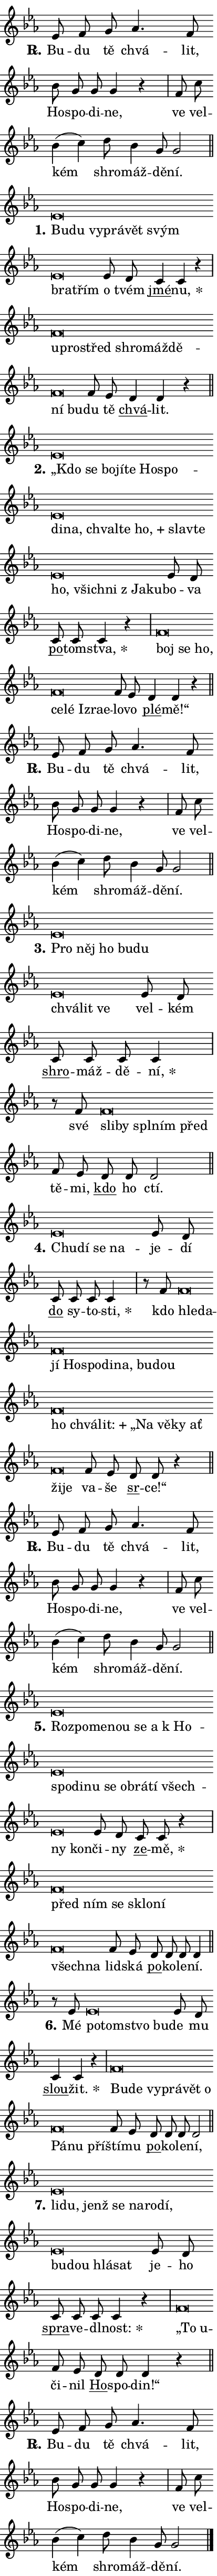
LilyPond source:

\version "2.24.0"
\header { tagline = "" }
\paper {
  indent = 0\cm
  top-margin = 0\cm
  right-margin = 0.13\cm % to fit lyric hyphens
  bottom-margin = 0\cm
  left-margin = 0\cm
  paper-width = 7\cm
  page-breaking = #ly:one-page-breaking
  system-system-spacing.basic-distance = #11
  score-system-spacing.basic-distance = #11
  ragged-last = ##f
}


%% Author: Thomas Morley
%% https://lists.gnu.org/archive/html/lilypond-user/2020-05/msg00002.html
#(define (line-position grob)
"Returns position of @var[grob} in current system:
   @code{'start}, if at first time-step
   @code{'end}, if at last time-step
   @code{'middle} otherwise
"
  (let* ((col (ly:item-get-column grob))
         (ln (ly:grob-object col 'left-neighbor))
         (rn (ly:grob-object col 'right-neighbor))
         (col-to-check-left (if (ly:grob? ln) ln col))
         (col-to-check-right (if (ly:grob? rn) rn col))
         (break-dir-left
           (and
             (ly:grob-property col-to-check-left 'non-musical #f)
             (ly:item-break-dir col-to-check-left)))
         (break-dir-right
           (and
             (ly:grob-property col-to-check-right 'non-musical #f)
             (ly:item-break-dir col-to-check-right))))
        (cond ((eqv? 1 break-dir-left) 'start)
              ((eqv? -1 break-dir-right) 'end)
              (else 'middle))))

#(define (tranparent-at-line-position vctor)
  (lambda (grob)
  "Relying on @code{line-position} select the relevant enry from @var{vctor}.
Used to determine transparency,"
    (case (line-position grob)
      ((end) (not (vector-ref vctor 0)))
      ((middle) (not (vector-ref vctor 1)))
      ((start) (not (vector-ref vctor 2))))))

noteHeadBreakVisibility =
#(define-music-function (break-visibility)(vector?)
"Makes @code{NoteHead}s transparent relying on @var{break-visibility}"
#{
  \override NoteHead.transparent =
    #(tranparent-at-line-position break-visibility)
#})

#(define delete-ledgers-for-transparent-note-heads
  (lambda (grob)
    "Reads whether a @code{NoteHead} is transparent.
If so this @code{NoteHead} is removed from @code{'note-heads} from
@var{grob}, which is supposed to be @code{LedgerLineSpanner}.
As a result ledgers are not printed for this @code{NoteHead}"
    (let* ((nhds-array (ly:grob-object grob 'note-heads))
           (nhds-list
             (if (ly:grob-array? nhds-array)
                 (ly:grob-array->list nhds-array)
                 '()))
           ;; Relies on the transparent-property being done before
           ;; Staff.LedgerLineSpanner.after-line-breaking is executed.
           ;; This is fragile ...
           (to-keep
             (remove
               (lambda (nhd)
                 (ly:grob-property nhd 'transparent #f))
               nhds-list)))
      ;; TODO find a better method to iterate over grob-arrays, similiar
      ;; to filter/remove etc for lists
      ;; For now rebuilt from scratch
      (set! (ly:grob-object grob 'note-heads)  '())
      (for-each
        (lambda (nhd)
          (ly:pointer-group-interface::add-grob grob 'note-heads nhd))
        to-keep))))

squashNotes = {
  \override NoteHead.X-extent = #'(-0.2 . 0.2)
  \override NoteHead.Y-extent = #'(-0.75 . 0)
  \override NoteHead.stencil =
    #(lambda (grob)
       (let ((pos (ly:grob-property grob 'staff-position)))
         (begin
           (if (< pos -7) (display "ERROR: Lower brevis then expected\n") (display ""))
           (if (<= pos -6) ly:text-interface::print ly:note-head::print))))
}
unSquashNotes = {
  \revert NoteHead.X-extent
  \revert NoteHead.Y-extent
  \revert NoteHead.stencil
}

hideNotes = \noteHeadBreakVisibility #begin-of-line-visible
unHideNotes = \noteHeadBreakVisibility #all-visible

% work-around for resetting accidentals
% https://lilypond.org/doc/v2.23/Documentation/notation/displaying-rhythms#unmetered-music
cadenzaMeasure = {
  \cadenzaOff
  \partial 1024 s1024
  \cadenzaOn
}

#(define-markup-command (accent layout props text) (markup?)
  "Underline accented syllable"
  (interpret-markup layout props
    #{\markup \override #'(offset . 4.3) \underline { #text }#}))

responsum = \markup \concat {
  "R" \hspace #-1.05 \path #0.1 #'((moveto 0 0.07) (lineto 0.9 0.8)) \hspace #0.05 "."
}

spaceSize = #0.6828661417322834 % exact space size for TeX Gyre Schola

\layout {
  \context {
    \Staff
    \remove "Time_signature_engraver"
    \override LedgerLineSpanner.after-line-breaking = #delete-ledgers-for-transparent-note-heads
  }
  \context {
    \Lyrics {
      \override LyricSpace.minimum-distance = \spaceSize
      \override LyricText.font-name = #"TeX Gyre Schola"
      \override LyricText.font-size = 1
      \override StanzaNumber.font-name = #"TeX Gyre Schola Bold"
      \override StanzaNumber.font-size = 1
    }
  }
  \context {
    \Score 
    \override NoteHead.text =
      #(lambda (grob) 
        (let ((pos (ly:grob-property grob 'staff-position)))
          #{\markup {
            \combine
              \halign #-0.55 \raise #(if (= pos -6) 0 0.5) \override #'(thickness . 2) \draw-line #'(3.2 . 0)
              \musicglyph "noteheads.sM1"
          }#}))
  }
}

% magnetic-lyrics.ily
%
%   written by
%     Jean Abou Samra <jean@abou-samra.fr>
%     Werner Lemberg <wl@gnu.org>
%
%   adapted by
%     Jiri Hon <jiri.hon@gmail.com>
%
% Version 2022-Apr-15

% https://www.mail-archive.com/lilypond-user@gnu.org/msg149350.html

#(define (Left_hyphen_pointer_engraver context)
   "Collect syllable-hyphen-syllable occurrences in lyrics and store
them in properties.  This engraver only looks to the left.  For
example, if the lyrics input is @code{foo -- bar}, it does the
following.

@itemize @bullet
@item
Set the @code{text} property of the @code{LyricHyphen} grob between
@q{foo} and @q{bar} to @code{foo}.

@item
Set the @code{left-hyphen} property of the @code{LyricText} grob with
text @q{foo} to the @code{LyricHyphen} grob between @q{foo} and
@q{bar}.
@end itemize

Use this auxiliary engraver in combination with the
@code{lyric-@/text::@/apply-@/magnetic-@/offset!} hook."
   (let ((hyphen #f)
         (text #f))
     (make-engraver
      (acknowledgers
       ((lyric-syllable-interface engraver grob source-engraver)
        (set! text grob)))
      (end-acknowledgers
       ((lyric-hyphen-interface engraver grob source-engraver)
        ;(when (not (grob::has-interface grob 'lyric-space-interface))
          (set! hyphen grob)));)
      ((stop-translation-timestep engraver)
       (when (and text hyphen)
         (ly:grob-set-object! text 'left-hyphen hyphen))
       (set! text #f)
       (set! hyphen #f)))))

#(define (lyric-text::apply-magnetic-offset! grob)
   "If the space between two syllables is less than the value in
property @code{LyricText@/.details@/.squash-threshold}, move the right
syllable to the left so that it gets concatenated with the left
syllable.

Use this function as a hook for
@code{LyricText@/.after-@/line-@/breaking} if the
@code{Left_@/hyphen_@/pointer_@/engraver} is active."
   (let ((hyphen (ly:grob-object grob 'left-hyphen #f)))
     (when hyphen
       (let ((left-text (ly:spanner-bound hyphen LEFT)))
         (when (grob::has-interface left-text 'lyric-syllable-interface)
           (let* ((common (ly:grob-common-refpoint grob left-text X))
                  (this-x-ext (ly:grob-extent grob common X))
                  (left-x-ext
                   (begin
                     ;; Trigger magnetism for left-text.
                     (ly:grob-property left-text 'after-line-breaking)
                     (ly:grob-extent left-text common X)))
                  ;; `delta` is the gap width between two syllables.
                  (delta (- (interval-start this-x-ext)
                            (interval-end left-x-ext)))
                  (details (ly:grob-property grob 'details))
                  (threshold (assoc-get 'squash-threshold details 0.2)))
             (when (< delta threshold)
               (let* (;; We have to manipulate the input text so that
                      ;; ligatures crossing syllable boundaries are not
                      ;; disabled.  For languages based on the Latin
                      ;; script this is essentially a beautification.
                      ;; However, for non-Western scripts it can be a
                      ;; necessity.
                      (lt (ly:grob-property left-text 'text))
                      (rt (ly:grob-property grob 'text))
                      (is-space (grob::has-interface hyphen 'lyric-space-interface))
                      (space (if is-space " " ""))
                      (extra-delta (if is-space spaceSize 0))
                      ;; Append new syllable.
                      (ltrt-space (if (and (string? lt) (string? rt))
                                (string-append lt space rt)
                                (make-concat-markup (list lt space rt))))
                      ;; Right-align `ltrt` to the right side.
                      (ltrt-space-markup (grob-interpret-markup
                               grob
                               (make-translate-markup
                                (cons (interval-length this-x-ext) 0)
                                (make-right-align-markup ltrt-space)))))
                 (begin
                   ;; Don't print `left-text`.
                   (ly:grob-set-property! left-text 'stencil #f)
                   ;; Set text and stencil (which holds all collected
                   ;; syllables so far) and shift it to the left.
                   (ly:grob-set-property! grob 'text ltrt-space)
                   (ly:grob-set-property! grob 'stencil ltrt-space-markup)
                   (ly:grob-translate-axis! grob (- (- delta extra-delta)) X))))))))))


#(define (lyric-hyphen::displace-bounds-first grob)
   ;; Make very sure this callback isn't triggered too early.
   (let ((left (ly:spanner-bound grob LEFT))
         (right (ly:spanner-bound grob RIGHT)))
     (ly:grob-property left 'after-line-breaking)
     (ly:grob-property right 'after-line-breaking)
     (ly:lyric-hyphen::print grob)))

squashThreshold = #0.4

\layout {
  \context {
    \Lyrics
    \consists #Left_hyphen_pointer_engraver
    \override LyricText.after-line-breaking =
      #lyric-text::apply-magnetic-offset!
    \override LyricHyphen.stencil = #lyric-hyphen::displace-bounds-first
    \override LyricText.details.squash-threshold = \squashThreshold
    \override LyricHyphen.minimum-distance = 0
    \override LyricHyphen.minimum-length = \squashThreshold
  }
}

squashText = \override LyricText.details.squash-threshold = 9999
unSquashText = \override LyricText.details.squash-threshold = \squashThreshold

leftText = \override LyricText.self-alignment-X = #LEFT
unLeftText = \revert LyricText.self-alignment-X

starOffset = #(lambda (grob) 
                (let ((x_offset (ly:self-alignment-interface::aligned-on-x-parent grob)))
                  (if (= x_offset 0) 0 (+ x_offset 1.2))))

star = #(define-music-function (syllable)(string?)
"Append star separator at the end of a syllable"
#{
  \once \override LyricText.X-offset = #starOffset
  \lyricmode { \markup {
    #syllable
    \override #'((font-name . "TeX Gyre Schola Bold")) \hspace #0.2 \lower #0.65 \larger "*"
  } }
#})

starAccent = #(define-music-function (syllable)(string?)
"Append star separator at the end of a syllable and make accent"
#{
  \once \override LyricText.X-offset = #starOffset
  \lyricmode { \markup {
    \accent #syllable
    \override #'((font-name . "TeX Gyre Schola Bold")) \hspace #0.2 \lower #0.65 \larger "*"
  } }
#})

breath = #(define-music-function (syllable)(string?)
"Append breathing indicator at the end of a syllable"
#{
  \lyricmode { \markup { #syllable "+" } }
#})

optionalBreath = #(define-music-function (syllable)(string?)
"Append optional breathing indicator at the end of a syllable"
#{
  \lyricmode { \markup { #syllable "(+)" } }
#})


\score {
    <<
        \new Voice = "melody" { \cadenzaOn \key es \major \relative { es'8 f g as4. f8 \bar "" bes g g g4 r \cadenzaMeasure \bar "|" f8 c' \bar "" bes4( c) \bar "" d8 bes4 g8 g2 \cadenzaMeasure \bar "||" \break } }
        \new Lyrics \lyricsto "melody" { \lyricmode { \set stanza = \responsum
Bu -- du tě chvá -- lit, Ho -- spo -- di -- ne, ve vel -- kém shro -- máž -- dě -- ní. } }
    >>
    \layout {}
}

\score {
    <<
        \new Voice = "melody" { \cadenzaOn \key es \major \relative { \squashNotes es'\breve*1/16 \hideNotes \breve*1/16 \bar "" \breve*1/16 \bar "" \breve*1/16 \bar "" \breve*1/16 \bar "" \breve*1/16 \bar "" \breve*1/16 \breve*1/16 \bar "" \unHideNotes \unSquashNotes es8 d \bar "" c4 c r \cadenzaMeasure \bar "|" \squashNotes f\breve*1/16 \hideNotes \breve*1/16 \bar "" \breve*1/16 \bar "" \breve*1/16 \bar "" \breve*1/16 \bar "" \breve*1/16 \bar "" \breve*1/16 \breve*1/16 \bar "" \unHideNotes \unSquashNotes f8 es \bar "" d4 d r \cadenzaMeasure \bar "||" \break } }
        \new Lyrics \lyricsto "melody" { \lyricmode { \set stanza = "1."
\leftText Bu -- \squashText du vy -- prá -- vět svým bra -- třím \unLeftText \unSquashText o tvém \markup \accent jmé -- \star nu, \leftText u -- \squashText pro -- střed shro -- máž -- dě -- ní bu -- \unLeftText \unSquashText du tě \markup \accent chvá -- lit. } }
    >>
    \layout {}
}

\score {
    <<
        \new Voice = "melody" { \cadenzaOn \key es \major \relative { \squashNotes es'\breve*1/16 \hideNotes \breve*1/16 \bar "" \breve*1/16 \bar "" \breve*1/16 \bar "" \breve*1/16 \bar "" \breve*1/16 \bar "" \breve*1/16 \bar "" \breve*1/16 \bar "" \breve*1/16 \bar "" \breve*1/16 \bar "" \breve*1/16 \bar "" \breve*1/16 \bar "" \breve*1/16 \bar "" \breve*1/16 \bar "" \breve*1/16 \bar "" \breve*1/16 \bar "" \breve*1/16 \bar "" \breve*1/16 \breve*1/16 \bar "" \unHideNotes \unSquashNotes es8 d \bar "" c c c4 r \cadenzaMeasure \bar "|" \squashNotes f\breve*1/16 \hideNotes \breve*1/16 \bar "" \breve*1/16 \bar "" \breve*1/16 \bar "" \breve*1/16 \bar "" \breve*1/16 \bar "" \breve*1/16 \breve*1/16 \bar "" \unHideNotes \unSquashNotes f8 es \bar "" d4 d r \cadenzaMeasure \bar "||" \break } }
        \new Lyrics \lyricsto "melody" { \lyricmode { \set stanza = "2."
\leftText „Kdo \squashText se bo -- jí -- te Ho -- spo -- di -- na, chval -- te \breath "ho," sla -- vte ho, všich -- ni "z Ja" -- ku -- \unLeftText \unSquashText bo -- va \markup \accent po -- tom -- \star stva, \leftText boj \squashText se ho, ce -- lé Iz -- ra -- e -- \unLeftText \unSquashText lo -- vo \markup \accent plé -- mě!“ } }
    >>
    \layout {}
}

\score {
    <<
        \new Voice = "melody" { \cadenzaOn \key es \major \relative { es'8 f g as4. f8 \bar "" bes g g g4 r \cadenzaMeasure \bar "|" f8 c' \bar "" bes4( c) \bar "" d8 bes4 g8 g2 \cadenzaMeasure \bar "||" \break } }
        \new Lyrics \lyricsto "melody" { \lyricmode { \set stanza = \responsum
Bu -- du tě chvá -- lit, Ho -- spo -- di -- ne, ve vel -- kém shro -- máž -- dě -- ní. } }
    >>
    \layout {}
}

\score {
    <<
        \new Voice = "melody" { \cadenzaOn \key es \major \relative { \squashNotes es'\breve*1/16 \hideNotes \breve*1/16 \bar "" \breve*1/16 \bar "" \breve*1/16 \bar "" \breve*1/16 \bar "" \breve*1/16 \bar "" \breve*1/16 \breve*1/16 \bar "" \unHideNotes \unSquashNotes es8 d \bar "" c c c c4 \cadenzaMeasure \bar "|" r8 f8 \squashNotes f\breve*1/16 \hideNotes \breve*1/16 \bar "" \breve*1/16 \bar "" \breve*1/16 \breve*1/16 \bar "" \unHideNotes \unSquashNotes f8 es \bar "" d8 d d2 \cadenzaMeasure \bar "||" \break } }
        \new Lyrics \lyricsto "melody" { \lyricmode { \set stanza = "3."
\leftText Pro \squashText něj ho bu -- du chvá -- lit ve \unLeftText \unSquashText vel -- kém \markup \accent shro -- máž -- dě -- \star ní, své \leftText sli -- \squashText by spl -- ním před \unLeftText \unSquashText tě -- mi, \markup \accent kdo ho ctí. } }
    >>
    \layout {}
}

\score {
    <<
        \new Voice = "melody" { \cadenzaOn \key es \major \relative { \squashNotes es'\breve*1/16 \hideNotes \breve*1/16 \bar "" \breve*1/16 \breve*1/16 \bar "" \unHideNotes \unSquashNotes es8 d \bar "" c c c c4 \cadenzaMeasure \bar "|" r8 f8 \squashNotes f\breve*1/16 \hideNotes \breve*1/16 \bar "" \breve*1/16 \bar "" \breve*1/16 \bar "" \breve*1/16 \bar "" \breve*1/16 \bar "" \breve*1/16 \bar "" \breve*1/16 \bar "" \breve*1/16 \bar "" \breve*1/16 \bar "" \breve*1/16 \bar "" \breve*1/16 \bar "" \breve*1/16 \bar "" \breve*1/16 \bar "" \breve*1/16 \bar "" \breve*1/16 \bar "" \breve*1/16 \breve*1/16 \bar "" \unHideNotes \unSquashNotes f8 es \bar "" d8 d r4 \cadenzaMeasure \bar "||" \break } }
        \new Lyrics \lyricsto "melody" { \lyricmode { \set stanza = "4."
\leftText Chu -- \squashText dí se na -- \unLeftText \unSquashText je -- dí \markup \accent do sy -- to -- \star sti, kdo \leftText hle -- \squashText da -- jí Ho -- spo -- di -- na, bu -- dou ho chvá -- \breath "lit:" „Na vě -- ky ať ži -- je \unLeftText \unSquashText va -- še \markup \accent sr -- ce!“ } }
    >>
    \layout {}
}

\score {
    <<
        \new Voice = "melody" { \cadenzaOn \key es \major \relative { es'8 f g as4. f8 \bar "" bes g g g4 r \cadenzaMeasure \bar "|" f8 c' \bar "" bes4( c) \bar "" d8 bes4 g8 g2 \cadenzaMeasure \bar "||" \break } }
        \new Lyrics \lyricsto "melody" { \lyricmode { \set stanza = \responsum
Bu -- du tě chvá -- lit, Ho -- spo -- di -- ne, ve vel -- kém shro -- máž -- dě -- ní. } }
    >>
    \layout {}
}

\score {
    <<
        \new Voice = "melody" { \cadenzaOn \key es \major \relative { \squashNotes es'\breve*1/16 \hideNotes \breve*1/16 \bar "" \breve*1/16 \bar "" \breve*1/16 \bar "" \breve*1/16 \bar "" \breve*1/16 \bar "" \breve*1/16 \bar "" \breve*1/16 \bar "" \breve*1/16 \bar "" \breve*1/16 \bar "" \breve*1/16 \bar "" \breve*1/16 \bar "" \breve*1/16 \bar "" \breve*1/16 \bar "" \breve*1/16 \bar "" \breve*1/16 \breve*1/16 \bar "" \unHideNotes \unSquashNotes es8 d \bar "" c8 c r4 \cadenzaMeasure \bar "|" \squashNotes f\breve*1/16 \hideNotes \breve*1/16 \bar "" \breve*1/16 \bar "" \breve*1/16 \bar "" \breve*1/16 \bar "" \breve*1/16 \breve*1/16 \bar "" \unHideNotes \unSquashNotes f8 es \bar "" d d d d4 \cadenzaMeasure \bar "||" \break } }
        \new Lyrics \lyricsto "melody" { \lyricmode { \set stanza = "5."
\leftText Roz -- \squashText po -- me -- nou se a "k Ho" -- spo -- di -- nu se ob -- rá -- tí všech -- ny kon -- \unLeftText \unSquashText či -- ny \markup \accent ze -- \star mě, \leftText před \squashText ním se sklo -- ní všech -- na \unLeftText \unSquashText lid -- ská \markup \accent po -- ko -- le -- ní. } }
    >>
    \layout {}
}

\score {
    <<
        \new Voice = "melody" { \cadenzaOn \key es \major \relative { r8 es'8 \squashNotes es\breve*1/16 \hideNotes \breve*1/16 \bar "" \breve*1/16 \breve*1/16 \bar "" \unHideNotes \unSquashNotes es8 d \bar "" c4 c r \cadenzaMeasure \bar "|" \squashNotes f\breve*1/16 \hideNotes \breve*1/16 \bar "" \breve*1/16 \bar "" \breve*1/16 \bar "" \breve*1/16 \bar "" \breve*1/16 \bar "" \breve*1/16 \bar "" \breve*1/16 \breve*1/16 \bar "" \unHideNotes \unSquashNotes f8 es \bar "" d d d d2 \cadenzaMeasure \bar "||" \break } }
        \new Lyrics \lyricsto "melody" { \lyricmode { \set stanza = "6."
Mé \leftText po -- \squashText tom -- stvo bu -- \unLeftText \unSquashText de mu \markup \accent slou -- \star žit. \leftText Bu -- \squashText de vy -- prá -- vět o Pá -- nu pří -- \unLeftText \unSquashText ští -- mu \markup \accent po -- ko -- le -- ní, } }
    >>
    \layout {}
}

\score {
    <<
        \new Voice = "melody" { \cadenzaOn \key es \major \relative { \squashNotes es'\breve*1/16 \hideNotes \breve*1/16 \bar "" \breve*1/16 \bar "" \breve*1/16 \bar "" \breve*1/16 \bar "" \breve*1/16 \bar "" \breve*1/16 \bar "" \breve*1/16 \bar "" \breve*1/16 \bar "" \breve*1/16 \breve*1/16 \bar "" \unHideNotes \unSquashNotes es8 d \bar "" c c c c4 r \cadenzaMeasure \bar "|" \squashNotes f\breve*1/16 \hideNotes \breve*1/16 \bar "" \unHideNotes \unSquashNotes f8 es \bar "" d d d4 r \cadenzaMeasure \bar "||" \break } }
        \new Lyrics \lyricsto "melody" { \lyricmode { \set stanza = "7."
\leftText li -- \squashText du, jenž se na -- ro -- dí, bu -- dou hlá -- sat \unLeftText \unSquashText je -- ho \markup \accent spra -- ve -- dl -- \star nost: \leftText „To \squashText u -- \unLeftText \unSquashText či -- nil \markup \accent Ho -- spo -- din!“ } }
    >>
    \layout {}
}

\score {
    <<
        \new Voice = "melody" { \cadenzaOn \key es \major \relative { es'8 f g as4. f8 \bar "" bes g g g4 r \cadenzaMeasure \bar "|" f8 c' \bar "" bes4( c) \bar "" d8 bes4 g8 g2 \cadenzaMeasure \bar "||" \break } \bar "|." }
        \new Lyrics \lyricsto "melody" { \lyricmode { \set stanza = \responsum
Bu -- du tě chvá -- lit, Ho -- spo -- di -- ne, ve vel -- kém shro -- máž -- dě -- ní. } }
    >>
    \layout {}
}
